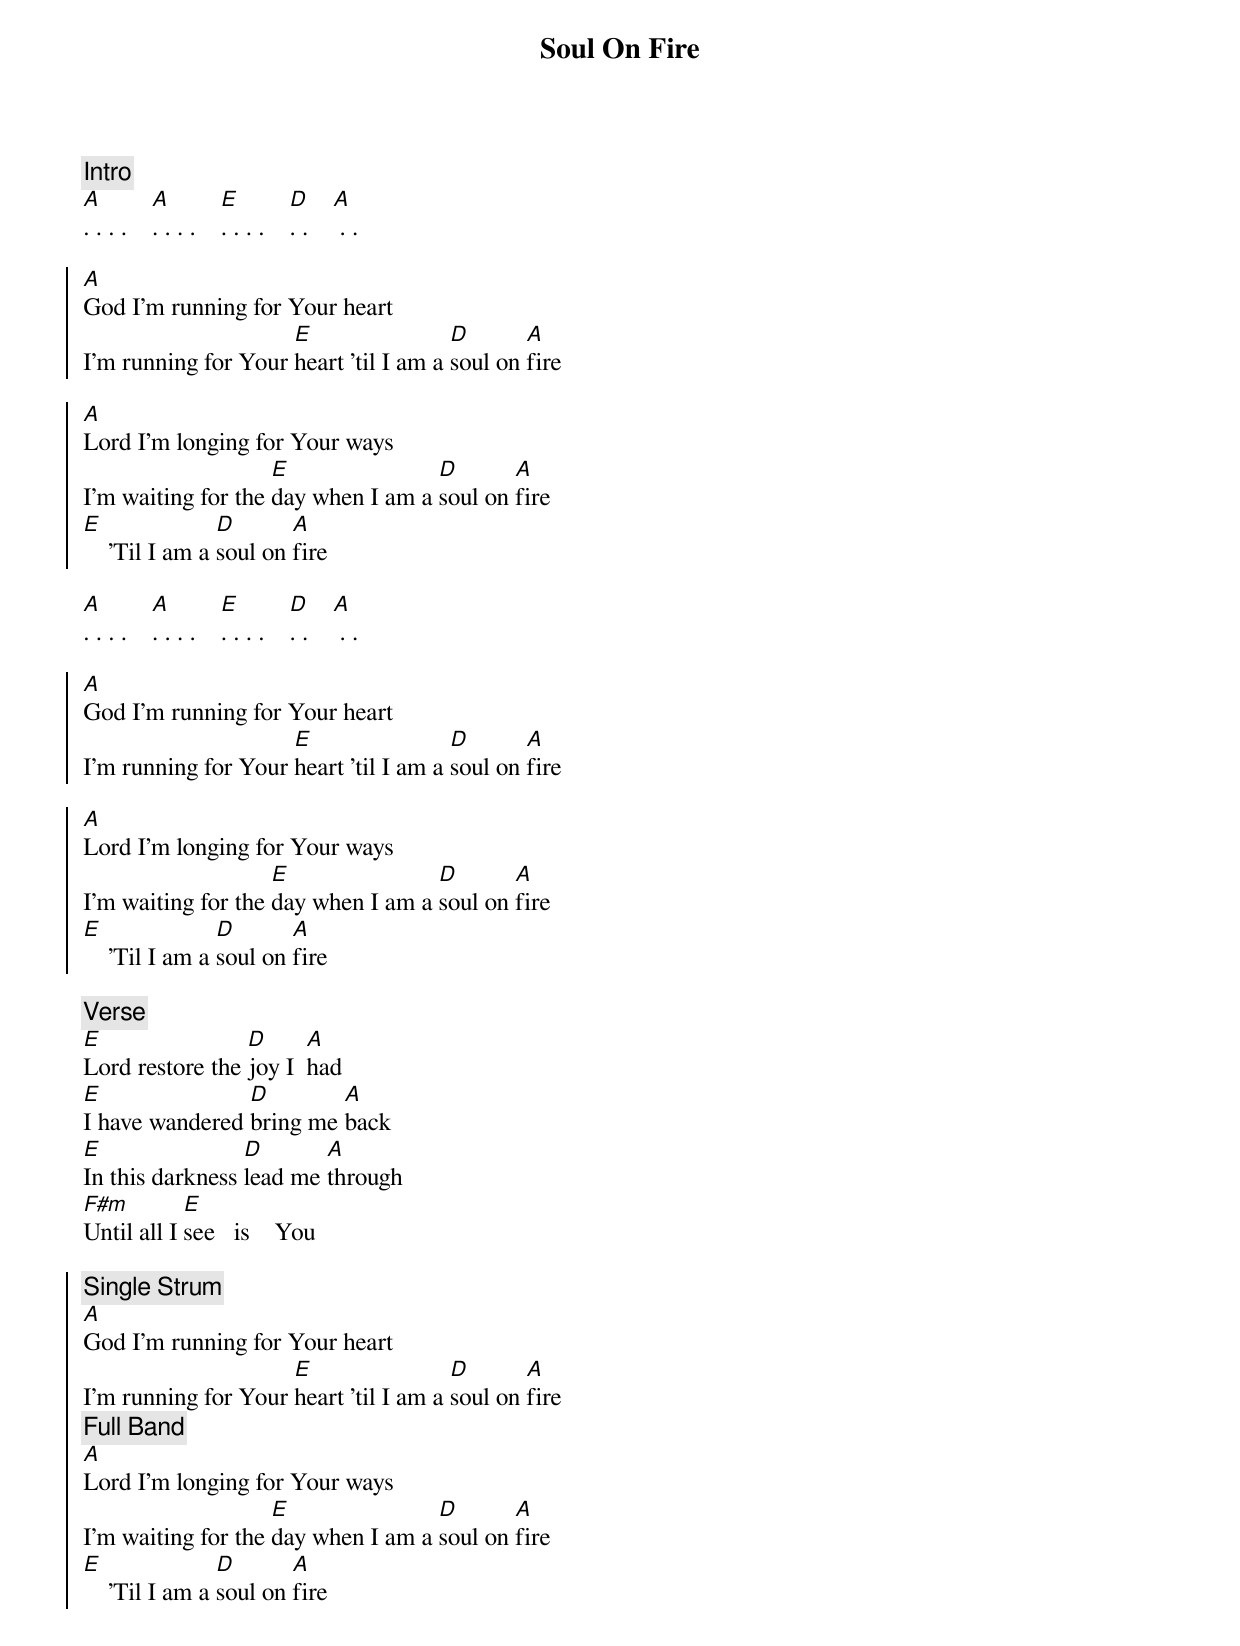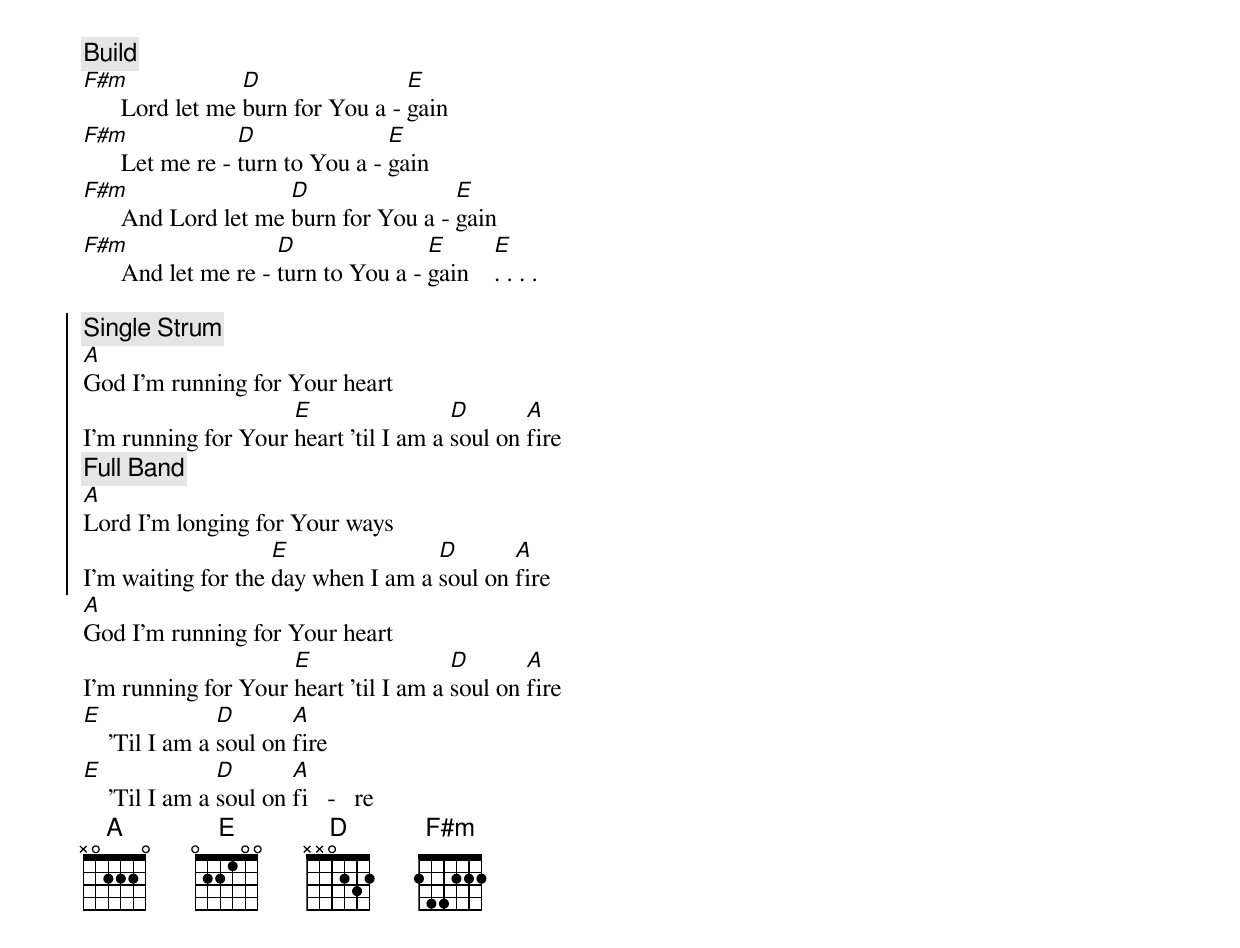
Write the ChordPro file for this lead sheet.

{title: Soul On Fire}
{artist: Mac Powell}
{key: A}
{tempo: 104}
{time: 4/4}
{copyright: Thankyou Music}

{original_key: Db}
{c: Intro}
[A]. . . .    [A]. . . .    [E]. . . .    [D]. .    [A] . .

{start_of_chorus}
[A]God I'm running for Your heart
I'm running for Your [E]heart 'til I am a [D]soul on [A]fire

[A]Lord I'm longing for Your ways
I'm waiting for the [E]day when I am a [D]soul on [A]fire
[E]    'Til I am a [D]soul on [A]fire
{end_of_chorus}

[A]. . . .    [A]. . . .    [E]. . . .    [D]. .    [A] . .

{start_of_chorus}
[A]God I'm running for Your heart
I'm running for Your [E]heart 'til I am a [D]soul on [A]fire

[A]Lord I'm longing for Your ways
I'm waiting for the [E]day when I am a [D]soul on [A]fire
[E]    'Til I am a [D]soul on [A]fire
{end_of_chorus}

{c: Verse}
[E]Lord restore the [D]joy I  [A]had
[E]I have wandered [D]bring me [A]back
[E]In this darkness [D]lead me [A]through
[F#m]Until all I [E]see   is    You

{start_of_chorus}
{c: Single Strum}
[A]God I'm running for Your heart
I'm running for Your [E]heart 'til I am a [D]soul on [A]fire
{c: Full Band}
[A]Lord I'm longing for Your ways
I'm waiting for the [E]day when I am a [D]soul on [A]fire
[E]    'Til I am a [D]soul on [A]fire
{end_of_chorus}

{sob}
{c: Build}
[F#m]      Lord let me [D]burn for You a - [E]gain
[F#m]      Let me re - [D]turn to You a - [E]gain
[F#m]      And Lord let me [D]burn for You a - [E]gain
[F#m]      And let me re - [D]turn to You a - [E]gain    [E]. . . .
{eob}

{start_of_chorus}
{c: Single Strum}
[A]God I'm running for Your heart
I'm running for Your [E]heart 'til I am a [D]soul on [A]fire
{c: Full Band}
[A]Lord I'm longing for Your ways
I'm waiting for the [E]day when I am a [D]soul on [A]fire
{end_of_chorus}
[A]God I'm running for Your heart
I'm running for Your [E]heart 'til I am a [D]soul on [A]fire
[E]    'Til I am a [D]soul on [A]fire
[E]    'Til I am a [D]soul on [A]fi   -   re
